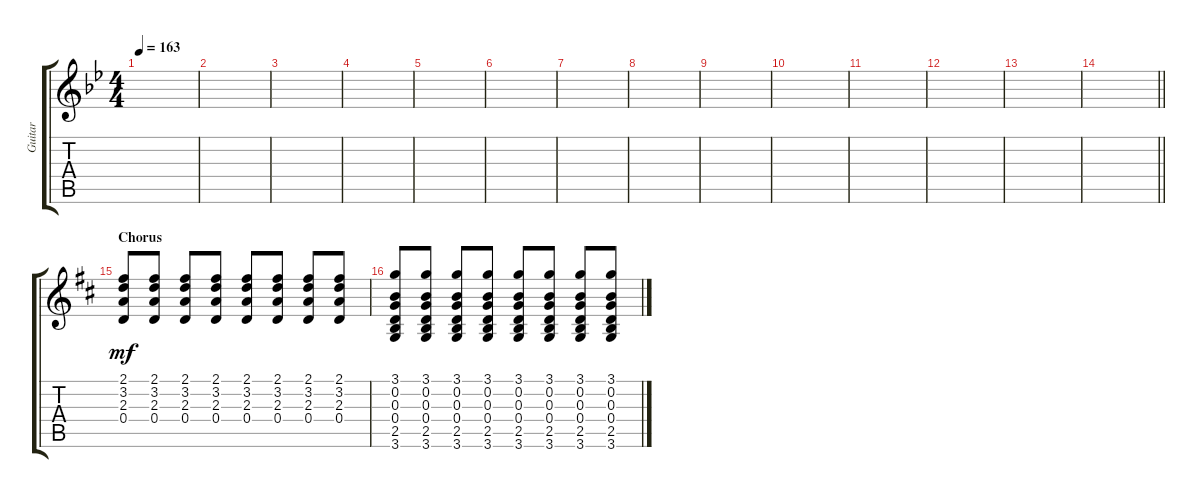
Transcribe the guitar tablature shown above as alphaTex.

\track ("Guitar" "Guitar") {instrument electricguitarclean}
\staff {score tabs}
\tuning (E4 B3 G3 D3 A2 E2) {hide}
\ts (4 4)
\tempo 163
\clef g2
\ks bb
|
|
|
|
|
|
|
|
|
|
|
|
|
\barLineRight lightlight
|
\section ("" "Chorus")
\ks d
(2.1 3.2 2.3 0.4).8{dy mf} (2.1 3.2 2.3 0.4).8 (2.1 3.2 2.3 0.4).8 (2.1 3.2 2.3 0.4).8 (2.1 3.2 2.3 0.4).8 (2.1 3.2 2.3 0.4).8 (2.1 3.2 2.3 0.4).8 (2.1 3.2 2.3 0.4).8 |
(3.1 0.2 0.3 0.4 2.5 3.6).8 (3.1 0.2 0.3 0.4 2.5 3.6).8 (3.1 0.2 0.3 0.4 2.5 3.6).8 (3.1 0.2 0.3 0.4 2.5 3.6).8 (3.1 0.2 0.3 0.4 2.5 3.6).8 (3.1 0.2 0.3 0.4 2.5 3.6).8 (3.1 0.2 0.3 0.4 2.5 3.6).8 (3.1 0.2 0.3 0.4 2.5 3.6).8
